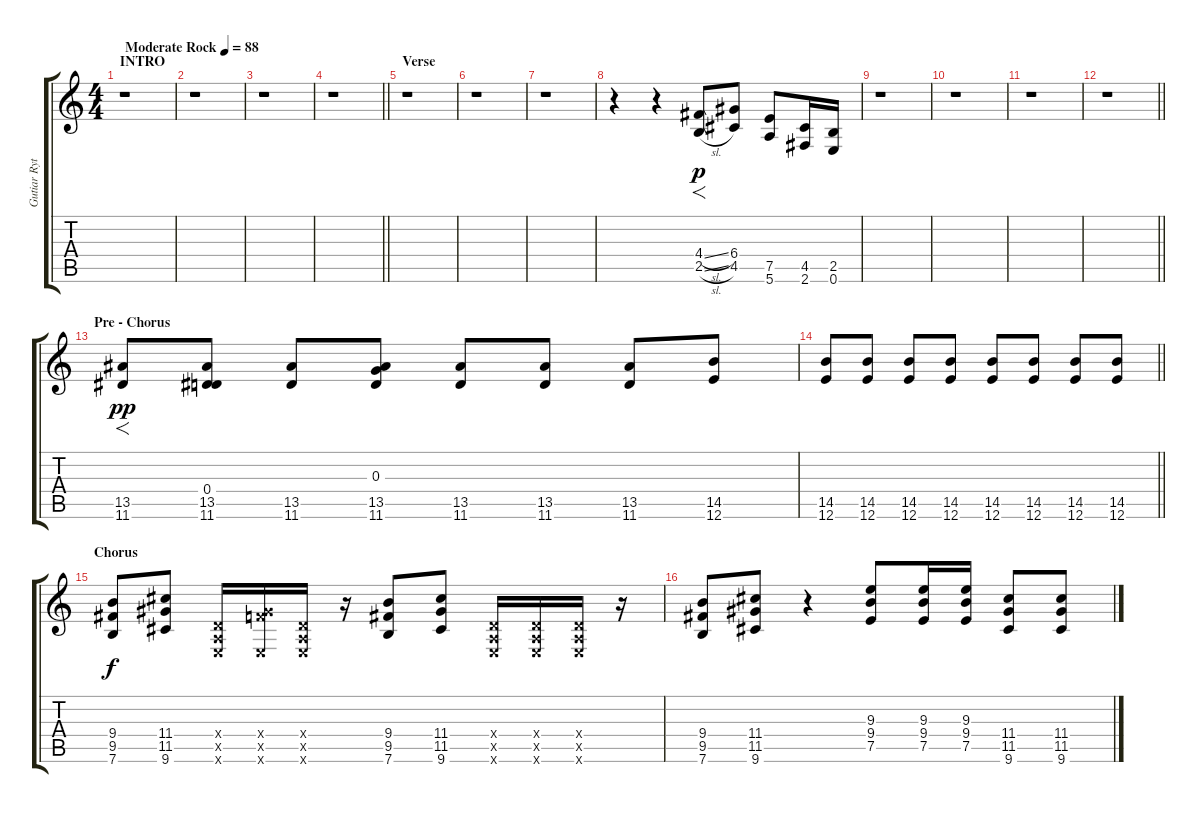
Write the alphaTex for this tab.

\track ("Gutiar Rythem" "Gutiar Ryt") {instrument distortionguitar}
\staff {score tabs}
\tuning (E4 B3 G3 D3 A2 E2) {hide}
\ts (4 4)
\section ("" "INTRO")
\tempo (88 "Moderate Rock")
\clef g2
\ks c
r.1{dy p instrument distortionguitar} |
r.1 |
r.1 |
\barLineRight lightlight
r.1 |
\section ("" "Verse")
r.1 |
r.1 |
r.1 |
r.4 r.4 (4.4{sl} 2.5{sl}).8{f volume 12} (6.4 4.5).8 (7.5 5.6).8 (4.5 2.6).16 (2.5 0.6).16 |
r.1 |
r.1 |
r.1 |
\barLineRight lightlight
r.1 |
\section ("" "Pre - Chorus")
(13.5 11.6).8{f dy pp} (0.4 13.5 11.6).8 (13.5 11.6).8 (0.3 13.5 11.6).8 (13.5 11.6).8 (13.5 11.6).8 (13.5 11.6).8 (14.5 12.6).8 |
\barLineRight lightlight
(14.5 12.6).8 (14.5 12.6).8 (14.5 12.6).8 (14.5 12.6).8 (14.5 12.6).8 (14.5 12.6).8 (14.5 12.6).8 (14.5 12.6).8 |
\section ("" "Chorus")
(9.4 9.5 7.6).8{dy f} (11.4 11.5 9.6).8 (0.4{x} 0.5{x} 0.6{x}).16 (6.4{x} 8.5{x} 0.6{x}).16 (0.4{x} 0.5{x} 0.6{x}).16 r.16 (9.4 9.5 7.6).8 (11.4 11.5 9.6).8 (0.4{x} 0.5{x} 0.6{x}).16 (0.4{x} 0.5{x} 0.6{x}).16 (0.4{x} 0.5{x} 0.6{x}).16 r.16 |
(9.4 9.5 7.6).8 (11.4 11.5 9.6).8 r.4 (9.3 9.4 7.5).8 (9.3 9.4 7.5).16 (9.3 9.4 7.5).16 (11.4 11.5 9.6).8 (11.4 11.5 9.6).8
